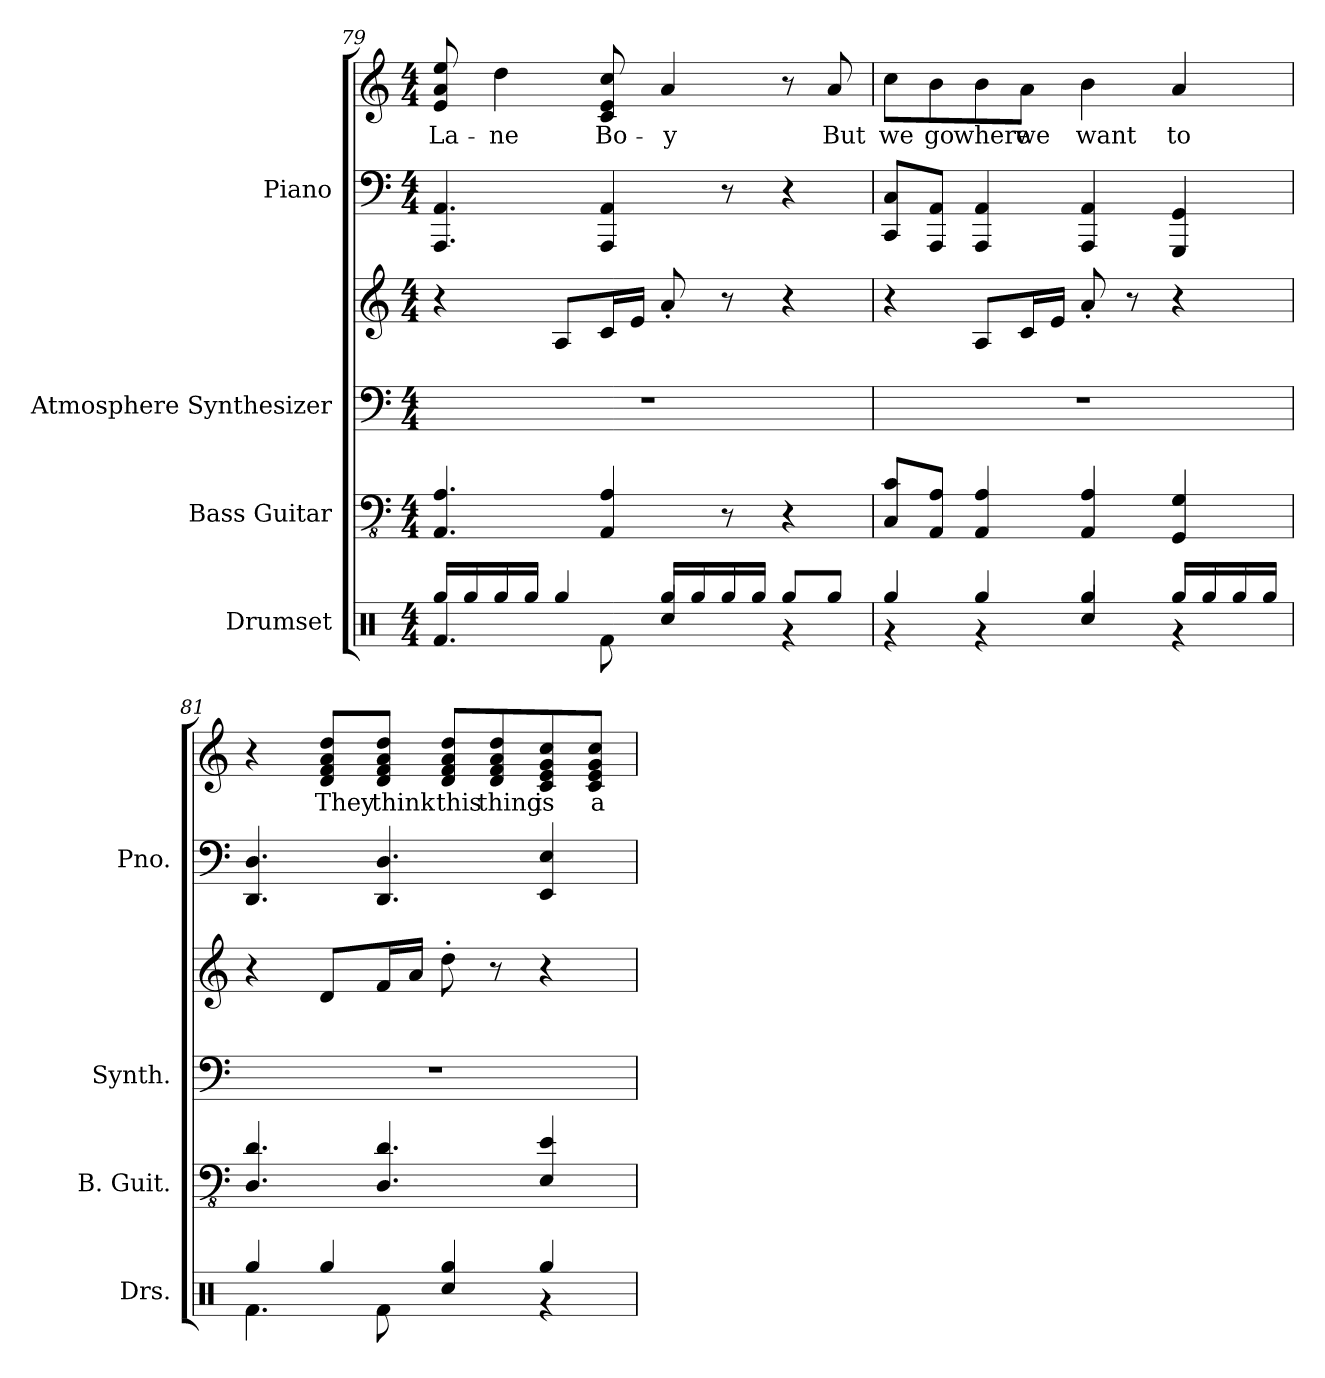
**kern	**kern	**kern	**kern	**kern	**kern	**text
*part4	*part3	*part2	*part2	*part1	*part1	*part1
*staff6	*staff5	*staff4	*staff3	*staff2	*staff1	*staff1
*I"Drumset	*I"Bass Guitar	*I"Atmosphere Synthesizer	*	*I"Piano	*	*
*I'Drs.	*I'B. Guit.	*I'Synth.	*	*I'Pno.	*	*
!!LO:LB:g=z
*clefX	*clefFv4	*clefF4	*clefG2	*clefF4	*clefG2	*
*k[]	*k[]	*k[]	*k[]	*k[]	*k[]	*
*M4/4	*M4/4	*M4/4	*M4/4	*M4/4	*M4/4	*
=79	=79	=79	=79	=79	=79	=79
*^	*	*	*	*	*	*
16Rgg/LL	4.Rf/	4.AAA/ 4.AA/	1r	4r	4.AAA/ 4.AA/	8e/ 8a/ 8ee/	La-
16Rgg/	.	.	.	.	.	.	.
16Rgg/	.	.	.	.	.	4dd\	-ne
16Rgg/JJ	.	.	.	.	.	.	.
4Rgg/	.	.	.	8A/L	.	.	.
.	8Rf\	4AAA/ 4AA/	.	16c/L	4AAA/ 4AA/	8c/ 8e/ 8cc/	Bo-
.	.	.	.	16e/JJ	.	.	.
16Rgg/LL	4Rcc/	.	.	8a'/	.	4a/	-y
16Rgg/	.	.	.	.	.	.	.
16Rgg/	.	8r	.	8r	8r	.	.
16Rgg/JJ	.	.	.	.	.	.	.
8Rgg/L	4r	4r	.	4r	4r	8r	.
8Rgg/J	.	.	.	.	.	8a/	But
=80	=80	=80	=80	=80	=80	=80	=80
4Rgg/	4r	8CC/ 8C/L	1r	4r	8CC/ 8C/L	8cc\L	we
.	.	8AAA/ 8AA/J	.	.	8AAA/ 8AA/J	8b\	go
4Rgg/	4r	4AAA/ 4AA/	.	8A/L	4AAA/ 4AA/	8b\	where
.	.	.	.	16c/L	.	8a\J	we
.	.	.	.	16e/JJ	.	.	.
4Rgg/	4Rcc/	4AAA/ 4AA/	.	8a'/	4AAA/ 4AA/	4b\	want
.	.	.	.	8r	.	.	.
16Rgg/LL	4r	4GGG/ 4GG/	.	4r	4GGG/ 4GG/	4a/	to
16Rgg/	.	.	.	.	.	.	.
16Rgg/	.	.	.	.	.	.	.
16Rgg/JJ	.	.	.	.	.	.	.
=81	=81	=81	=81	=81	=81	=81	=81
4Rgg/	4.Rf\	4.DD/ 4.D/	1r	4r	4.DD/ 4.D/	4r	.
4Rgg/	.	.	.	8d/L	.	8d/ 8f/ 8a/ 8dd/L	They
.	8Rf\	4.DD/ 4.D/	.	16f/L	4.DD/ 4.D/	8d/ 8f/ 8a/ 8dd/J	think
.	.	.	.	16a/JJ	.	.	.
4Rgg/	4Rcc/	.	.	8dd'\	.	8d/ 8f/ 8a/ 8dd/L	this
.	.	.	.	8r	.	8d/ 8f/ 8a/ 8dd/	thing
4Rgg/	4r	4EE/ 4E/	.	4r	4EE/ 4E/	8c/ 8e/ 8g/ 8cc/	is
.	.	.	.	.	.	8c/ 8e/ 8g/ 8cc/J	a
*v	*v	*	*	*	*	*	*
=	=	=	=	=	=	=
*-	*-	*-	*-	*-	*-	*-
